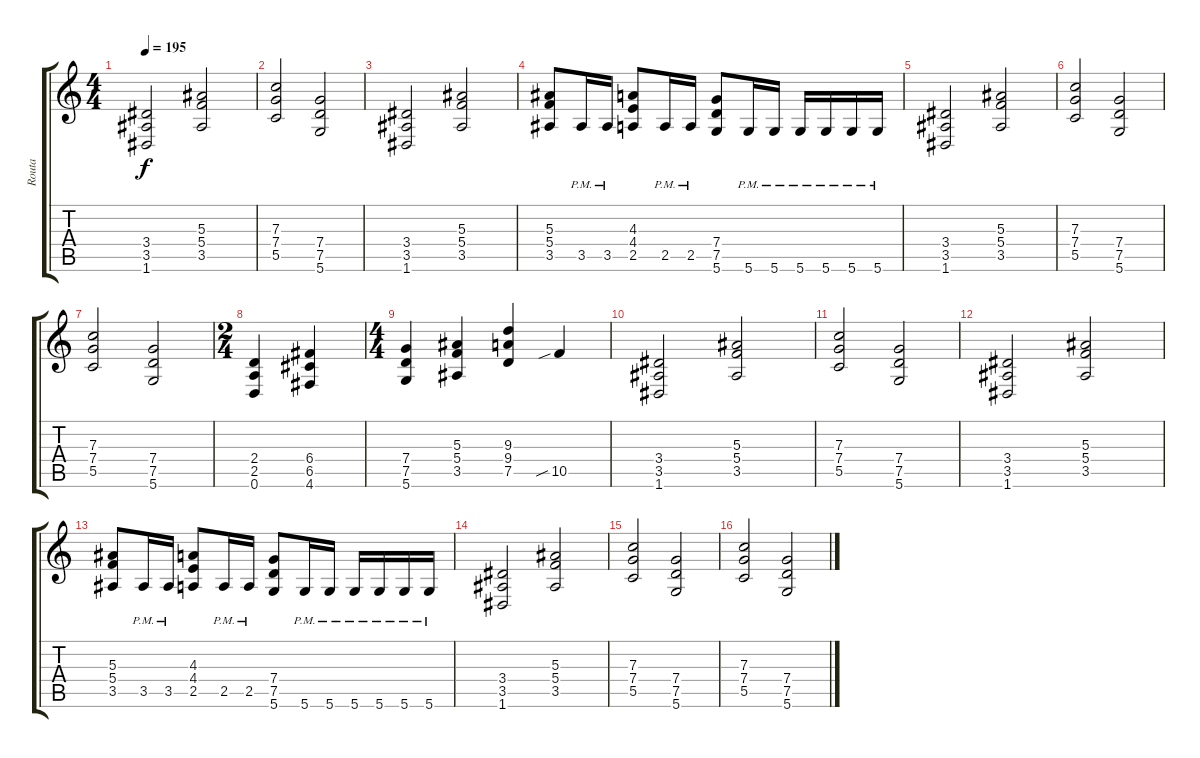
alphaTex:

\track ("Routa" "Routa") {instrument distortionguitar}
\staff {score tabs}
\tuning (D4 A3 F3 C3 G2 D2) {hide}
\ts (4 4)
\tempo 195
\clef g2
\ks c
(3.4 3.5 1.6).2{dy f} (5.3 5.4 3.5).2 |
(7.3 7.4 5.5).2 (7.4 7.5 5.6).2 |
(3.4 3.5 1.6).2 (5.3 5.4 3.5).2 |
(5.3 5.4 3.5).8 3.5{pm}.16 3.5{pm}.16 (4.3 4.4 2.5).8 2.5{pm}.16 2.5{pm}.16 (7.4 7.5 5.6).8 5.6{pm}.16 5.6{pm}.16 5.6{pm}.16 5.6{pm}.16 5.6{pm}.16 5.6{pm}.16 |
(3.4 3.5 1.6).2 (5.3 5.4 3.5).2 |
(7.3 7.4 5.5).2 (7.4 7.5 5.6).2 |
(7.3 7.4 5.5).2 (7.4 7.5 5.6).2 |
\ts (2 4)
(2.4 2.5 0.6).4 (6.4 6.5 4.6).4 |
\ts (4 4)
(7.4 7.5 5.6).4 (5.3 5.4 3.5).4 (9.3 9.4 7.5).4 10.5{sib}.4 |
(3.4 3.5 1.6).2 (5.3 5.4 3.5).2 |
(7.3 7.4 5.5).2 (7.4 7.5 5.6).2 |
(3.4 3.5 1.6).2 (5.3 5.4 3.5).2 |
(5.3 5.4 3.5).8 3.5{pm}.16 3.5{pm}.16 (4.3 4.4 2.5).8 2.5{pm}.16 2.5{pm}.16 (7.4 7.5 5.6).8 5.6{pm}.16 5.6{pm}.16 5.6{pm}.16 5.6{pm}.16 5.6{pm}.16 5.6{pm}.16 |
(3.4 3.5 1.6).2 (5.3 5.4 3.5).2 |
(7.3 7.4 5.5).2 (7.4 7.5 5.6).2 |
(7.3 7.4 5.5).2 (7.4 7.5 5.6).2
